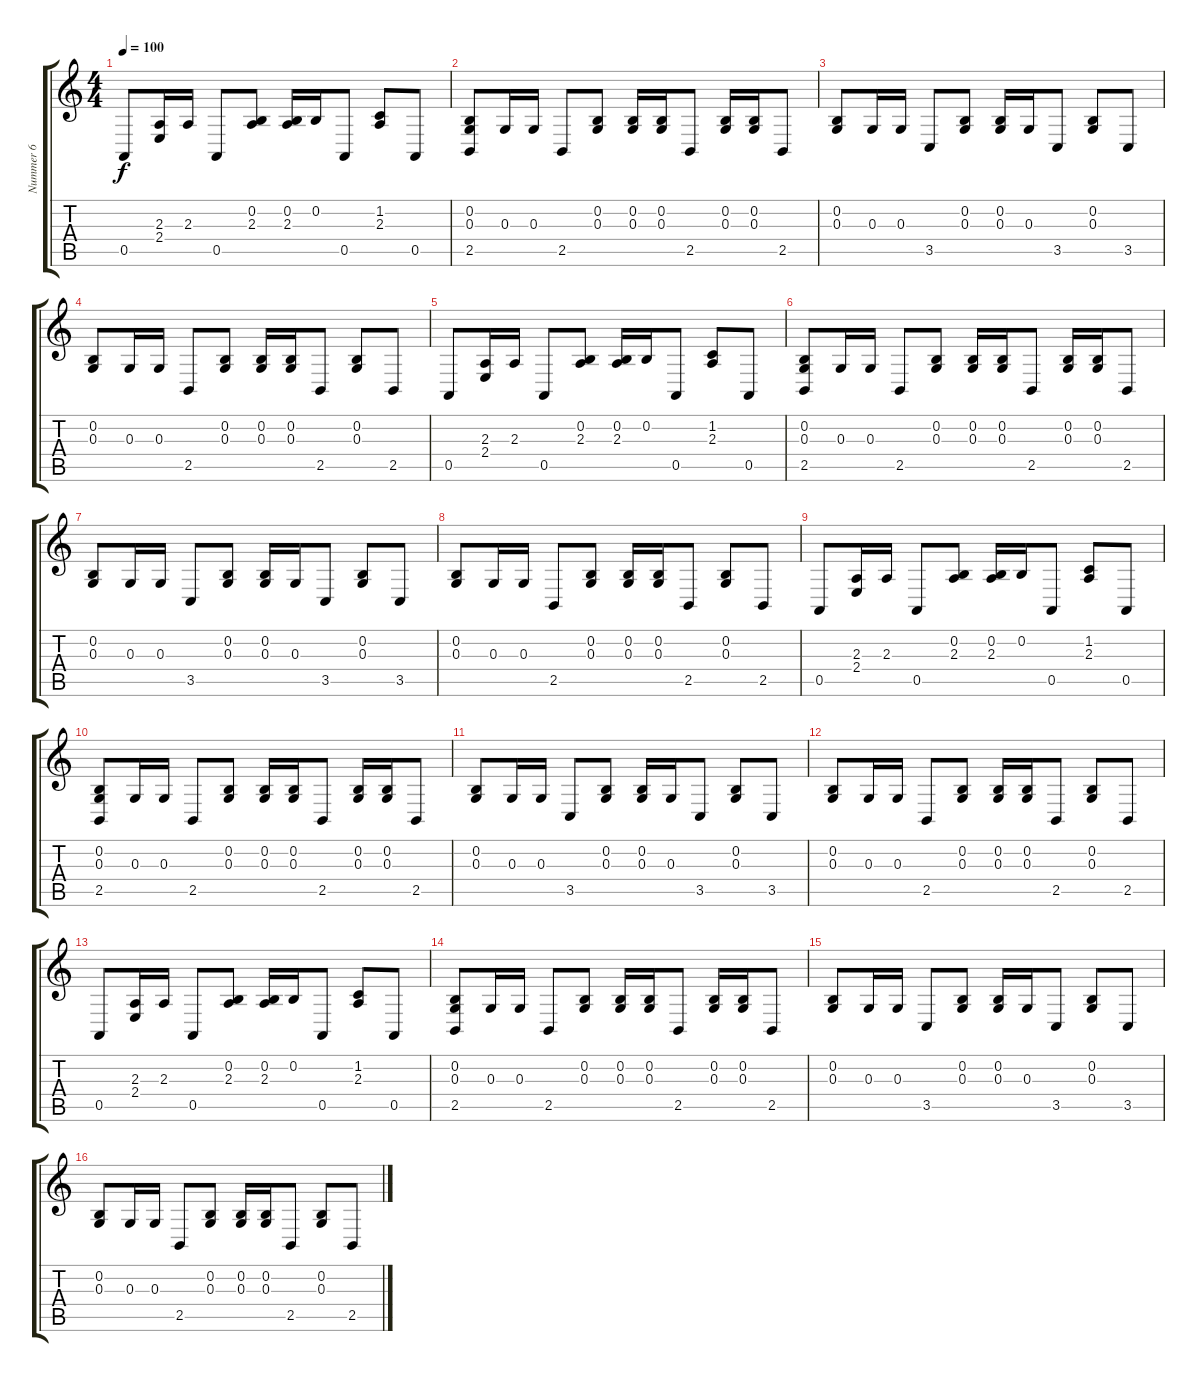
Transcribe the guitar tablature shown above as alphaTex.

\track ("Nummer 6" "Nummer 6") {instrument tremolostrings}
\staff {score tabs}
\tuning (E4 B3 G3 D3 A2 E2) {hide}
\ts (4 4)
\tempo 100
\clef g2
\ks c
0.5.8{dy f} (2.3 2.4).16 2.3.16 0.5.8 (0.2 2.3).8 (0.2 2.3).16 0.2.16 0.5.8 (1.2 2.3).8 0.5.8 |
(0.2 0.3 2.5).8 0.3.16 0.3.16 2.5.8 (0.2 0.3).8 (0.2 0.3).16 (0.2 0.3).16 2.5.8 (0.2 0.3).16 (0.2 0.3).16 2.5.8 |
(0.2 0.3).8 0.3.16 0.3.16 3.5.8 (0.2 0.3).8 (0.2 0.3).16 0.3.16 3.5.8 (0.2 0.3).8 3.5.8 |
(0.2 0.3).8 0.3.16 0.3.16 2.5.8 (0.2 0.3).8 (0.2 0.3).16 (0.2 0.3).16 2.5.8 (0.2 0.3).8 2.5.8 |
0.5.8 (2.3 2.4).16 2.3.16 0.5.8 (0.2 2.3).8 (0.2 2.3).16 0.2.16 0.5.8 (1.2 2.3).8 0.5.8 |
(0.2 0.3 2.5).8 0.3.16 0.3.16 2.5.8 (0.2 0.3).8 (0.2 0.3).16 (0.2 0.3).16 2.5.8 (0.2 0.3).16 (0.2 0.3).16 2.5.8 |
(0.2 0.3).8 0.3.16 0.3.16 3.5.8 (0.2 0.3).8 (0.2 0.3).16 0.3.16 3.5.8 (0.2 0.3).8 3.5.8 |
(0.2 0.3).8 0.3.16 0.3.16 2.5.8 (0.2 0.3).8 (0.2 0.3).16 (0.2 0.3).16 2.5.8 (0.2 0.3).8 2.5.8 |
0.5.8 (2.3 2.4).16 2.3.16 0.5.8 (0.2 2.3).8 (0.2 2.3).16 0.2.16 0.5.8 (1.2 2.3).8 0.5.8 |
(0.2 0.3 2.5).8 0.3.16 0.3.16 2.5.8 (0.2 0.3).8 (0.2 0.3).16 (0.2 0.3).16 2.5.8 (0.2 0.3).16 (0.2 0.3).16 2.5.8 |
(0.2 0.3).8 0.3.16 0.3.16 3.5.8 (0.2 0.3).8 (0.2 0.3).16 0.3.16 3.5.8 (0.2 0.3).8 3.5.8 |
(0.2 0.3).8 0.3.16 0.3.16 2.5.8 (0.2 0.3).8 (0.2 0.3).16 (0.2 0.3).16 2.5.8 (0.2 0.3).8 2.5.8 |
0.5.8 (2.3 2.4).16 2.3.16 0.5.8 (0.2 2.3).8 (0.2 2.3).16 0.2.16 0.5.8 (1.2 2.3).8 0.5.8 |
(0.2 0.3 2.5).8 0.3.16 0.3.16 2.5.8 (0.2 0.3).8 (0.2 0.3).16 (0.2 0.3).16 2.5.8 (0.2 0.3).16 (0.2 0.3).16 2.5.8 |
(0.2 0.3).8 0.3.16 0.3.16 3.5.8 (0.2 0.3).8 (0.2 0.3).16 0.3.16 3.5.8 (0.2 0.3).8 3.5.8 |
(0.2 0.3).8 0.3.16 0.3.16 2.5.8 (0.2 0.3).8 (0.2 0.3).16 (0.2 0.3).16 2.5.8 (0.2 0.3).8 2.5.8
